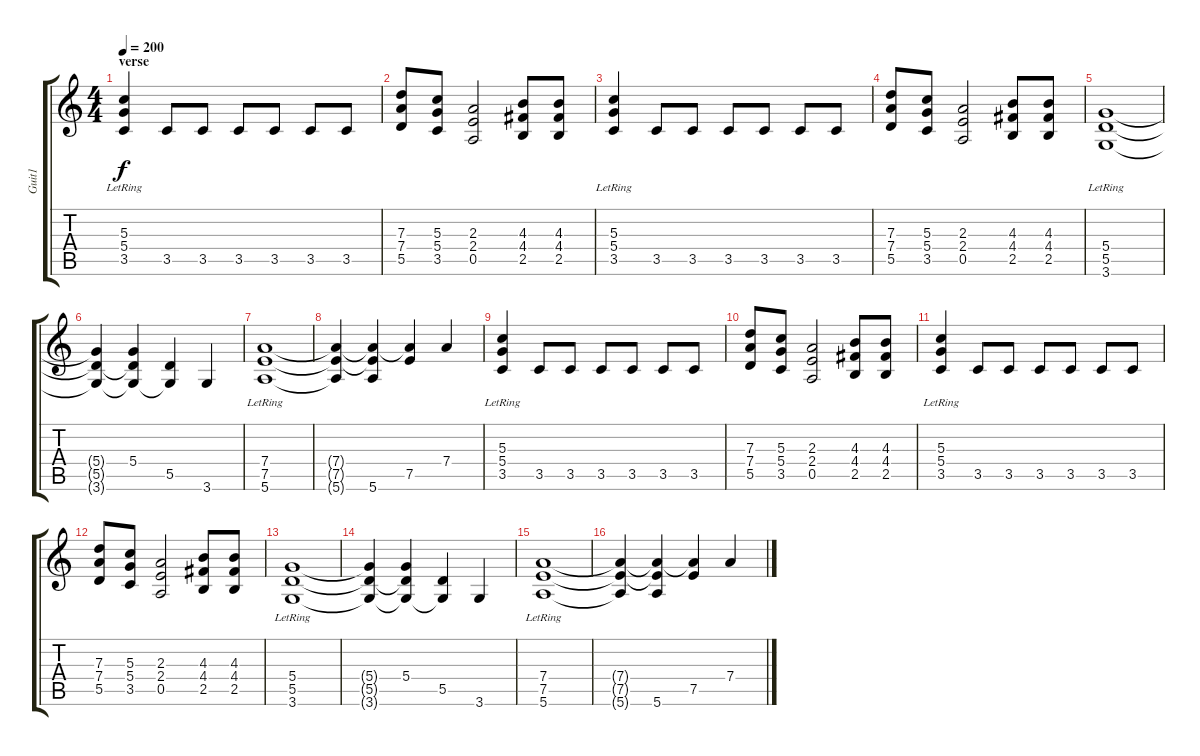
\track ("Guit1" "Guit1") {instrument distortionguitar}
\staff {score tabs}
\tuning (E4 B3 G3 D3 A2 E2) {hide}
\ts (4 4)
\section ("" "verse")
\tempo 200
\clef g2
\ks c
(5.3{lr} 5.4{lr} 3.5).4{dy f} 3.5.8 3.5.8 3.5.8 3.5.8 3.5.8 3.5.8 |
(7.3 7.4 5.5).8 (5.3 5.4 3.5).8 (2.3 2.4 0.5).2 (4.3 4.4 2.5).8 (4.3 4.4 2.5).8 |
(5.3{lr} 5.4{lr} 3.5).4 3.5.8 3.5.8 3.5.8 3.5.8 3.5.8 3.5.8 |
(7.3 7.4 5.5).8 (5.3 5.4 3.5).8 (2.3 2.4 0.5).2 (4.3 4.4 2.5).8 (4.3 4.4 2.5).8 |
(5.4{lr} 5.5{lr} 3.6{lr}).1 |
(5.4{t} 5.5{t} 3.6{t}).4 (5.4 5.5{t} 3.6{t}).4 (5.5 3.6{t}).4 3.6.4 |
(7.4{lr} 7.5{lr} 5.6{lr}).1 |
(7.4{t} 7.5{t} 5.6{t}).4 (7.4{t} 7.5{t} 5.6).4 (7.4{t} 7.5).4 7.4.4 |
(5.3{lr} 5.4{lr} 3.5).4 3.5.8 3.5.8 3.5.8 3.5.8 3.5.8 3.5.8 |
(7.3 7.4 5.5).8 (5.3 5.4 3.5).8 (2.3 2.4 0.5).2 (4.3 4.4 2.5).8 (4.3 4.4 2.5).8 |
(5.3{lr} 5.4{lr} 3.5).4 3.5.8 3.5.8 3.5.8 3.5.8 3.5.8 3.5.8 |
(7.3 7.4 5.5).8 (5.3 5.4 3.5).8 (2.3 2.4 0.5).2 (4.3 4.4 2.5).8 (4.3 4.4 2.5).8 |
(5.4{lr} 5.5{lr} 3.6{lr}).1 |
(5.4{t} 5.5{t} 3.6{t}).4 (5.4 5.5{t} 3.6{t}).4 (5.5 3.6{t}).4 3.6.4 |
(7.4{lr} 7.5{lr} 5.6{lr}).1 |
(7.4{t} 7.5{t} 5.6{t}).4 (7.4{t} 7.5{t} 5.6).4 (7.4{t} 7.5).4 7.4.4
